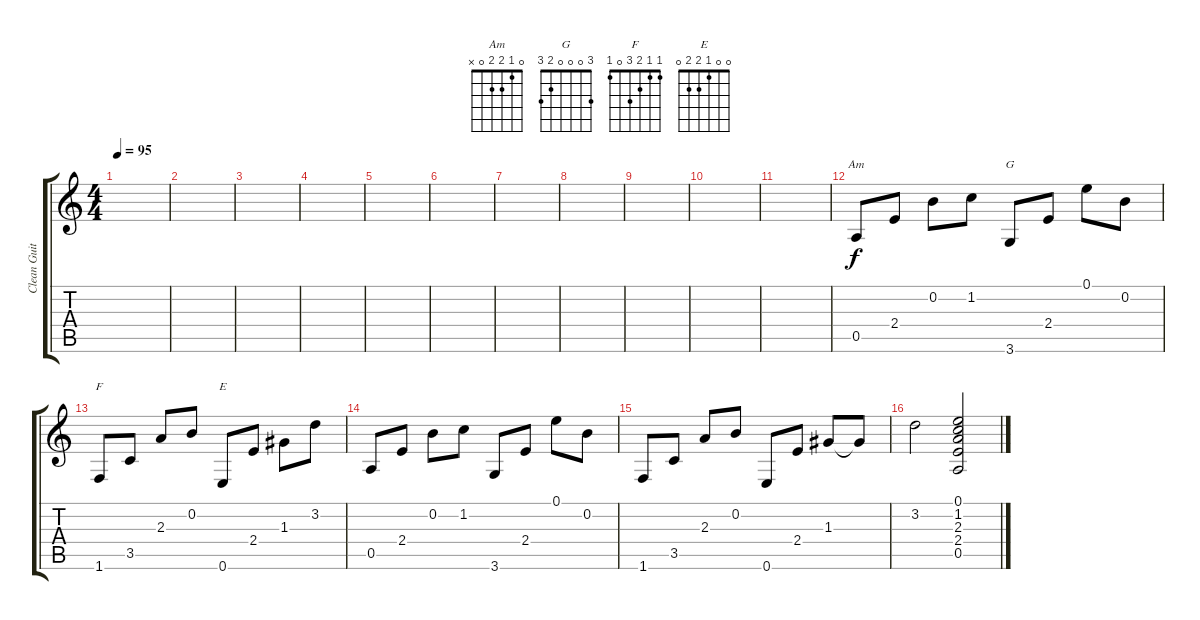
\track ("Clean Guitar" "Clean Guit") {instrument electricguitarclean}
\staff {score tabs}
\tuning (E4 B3 G3 D3 A2 E2) {hide}
\chord ("Am" 0 1 2 2 0 x)
\chord ("G" 3 0 0 0 2 3)
\chord ("F" 1 1 2 3 0 1)
\chord ("E" 0 0 1 2 2 0)
\ts (4 4)
\tempo 95
\clef g2
\ks c
|
|
|
|
|
|
|
|
|
|
|
0.5.8{ch "Am"} 2.4.8 0.2.8 1.2.8 3.6.8{ch "G"} 2.4.8 0.1.8 0.2.8 |
1.6.8{ch "F"} 3.5.8 2.3.8 0.2.8 0.6.8{ch "E"} 2.4.8 1.3.8 3.2.8 |
0.5.8 2.4.8 0.2.8 1.2.8 3.6.8 2.4.8 0.1.8 0.2.8 |
1.6.8 3.5.8 2.3.8 0.2.8 0.6.8 2.4.8 1.3.8 1.3{t}.8 |
3.2.2 (0.1 1.2 2.3 2.4 0.5).2
